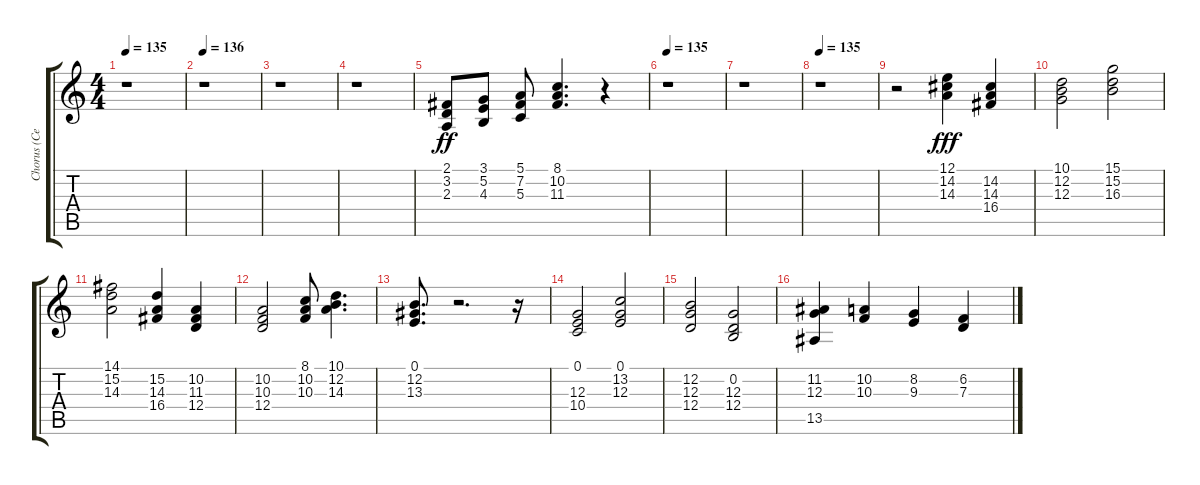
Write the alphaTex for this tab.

\track ("Chorus (Center)" "Chorus (Ce") {instrument synthvoice}
\staff {score tabs}
\tuning (E4 B3 G3 D3 A2 E2) {hide}
\ts (4 4)
\tempo 135
\clef g2
\ks c
r.1{dy ff} |
\tempo 136
r.1 |
r.1 |
r.1 |
(2.1 3.2 2.3).8 (3.1 5.2 4.3).8 (5.1 7.2 5.3).8 (8.1 10.2 11.3).4{d} r.4 |
\tempo 135
r.1 |
r.1 |
\tempo 135
r.1 |
r.2 (12.1 14.2 14.3).4{dy fff} (14.2 14.3 16.4).4 |
(10.1 12.2 12.3).2 (15.1 15.2 16.3).2 |
(14.1 15.2 14.3).2 (15.2 14.3 16.4).4 (10.2 11.3 12.4).4 |
(10.2 10.3 12.4).2 (8.1 10.2 10.3).8 (10.1 12.2 14.3).4{d} |
(0.1 12.2 13.3).8{d} r.2{d} r.16 |
(0.1 12.3 10.4).2 (0.1 13.2 12.3).2 |
(12.2 12.3 12.4).2 (0.2 12.3 12.4).2 |
(11.2 12.3 13.5).4 (10.2 10.3).4 (8.2 9.3).4 (6.2 7.3).4
